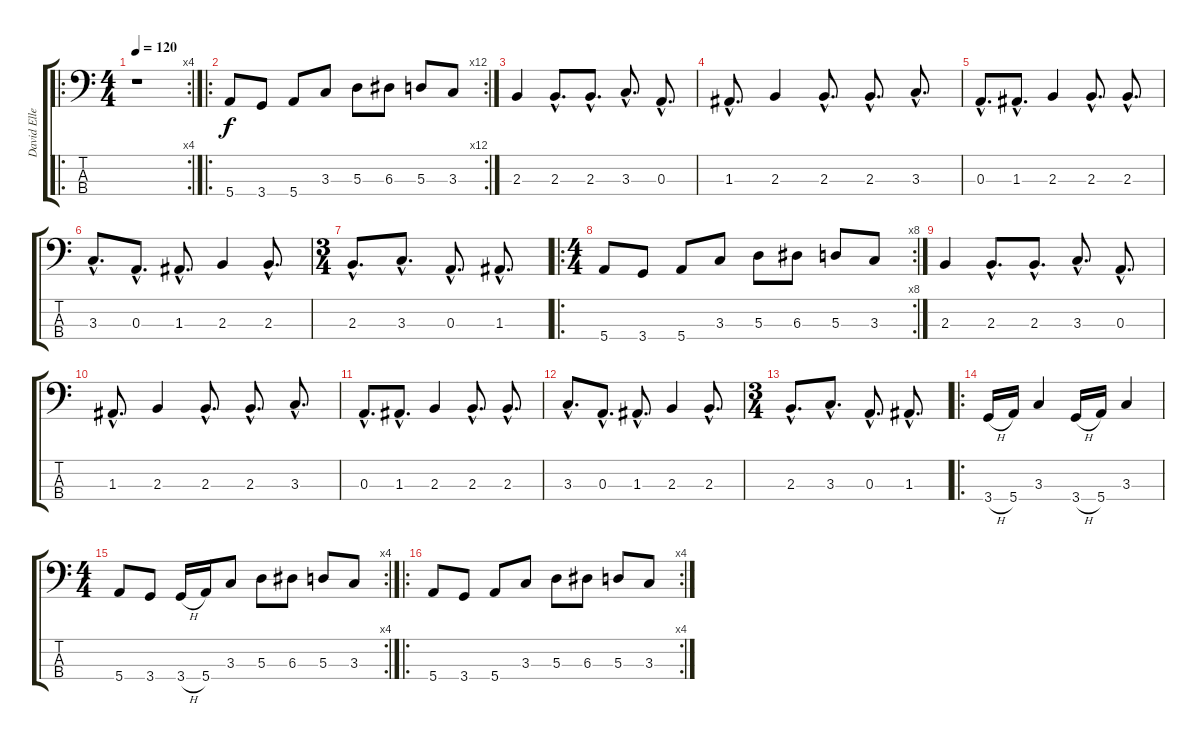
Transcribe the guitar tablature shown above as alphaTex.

\track ("David Ellefsson" "David Elle") {instrument electricbassfinger}
\staff {score tabs}
\tuning (G2 D2 A1 E1) {hide}
\ro
\rc 4
\ts (4 4)
\tempo 120
\clef f4
\ks c
r.1{txt "" dy f instrument electricbassfinger} |
\ro
\rc 12
5.4.8 3.4.8 5.4.8 3.3.8 5.3.8 6.3.8 5.3.8 3.3.8 |
2.3.4 2.3{hac}.8{d} 2.3{hac}.8{d} 3.3{hac}.8{d} 0.3{hac}.8{d} |
1.3{hac}.8{d} 2.3.4 2.3{hac}.8{d} 2.3{hac}.8{d} 3.3{hac}.8{d} |
0.3{hac}.8{d} 1.3{hac}.8{d} 2.3.4 2.3{hac}.8{d} 2.3{hac}.8{d} |
3.3{hac}.8{d} 0.3{hac}.8{d} 1.3{hac}.8{d} 2.3.4 2.3{hac}.8{d} |
\ts (3 4)
2.3{hac}.8{d} 3.3{hac}.8{d} 0.3{hac}.8{d} 1.3{hac}.8{d} |
\ro
\rc 8
\ts (4 4)
5.4.8 3.4.8 5.4.8 3.3.8 5.3.8 6.3.8 5.3.8 3.3.8 |
2.3.4 2.3{hac}.8{d} 2.3{hac}.8{d} 3.3{hac}.8{d} 0.3{hac}.8{d} |
1.3{hac}.8{d} 2.3.4 2.3{hac}.8{d} 2.3{hac}.8{d} 3.3{hac}.8{d} |
0.3{hac}.8{d} 1.3{hac}.8{d} 2.3.4 2.3{hac}.8{d} 2.3{hac}.8{d} |
3.3{hac}.8{d} 0.3{hac}.8{d} 1.3{hac}.8{d} 2.3.4 2.3{hac}.8{d} |
\ts (3 4)
2.3{hac}.8{d} 3.3{hac}.8{d} 0.3{hac}.8{d} 1.3{hac}.8{d} |
\ro
3.4{h}.16 5.4.16 3.3.4 3.4{h}.16 5.4.16 3.3.4 |
\rc 4
\ts (4 4)
5.4.8 3.4.8 3.4{h}.16 5.4.16 3.3.8 5.3.8 6.3.8 5.3.8 3.3.8 |
\ro
\rc 4
5.4.8 3.4.8 5.4.8 3.3.8 5.3.8 6.3.8 5.3.8 3.3.8
